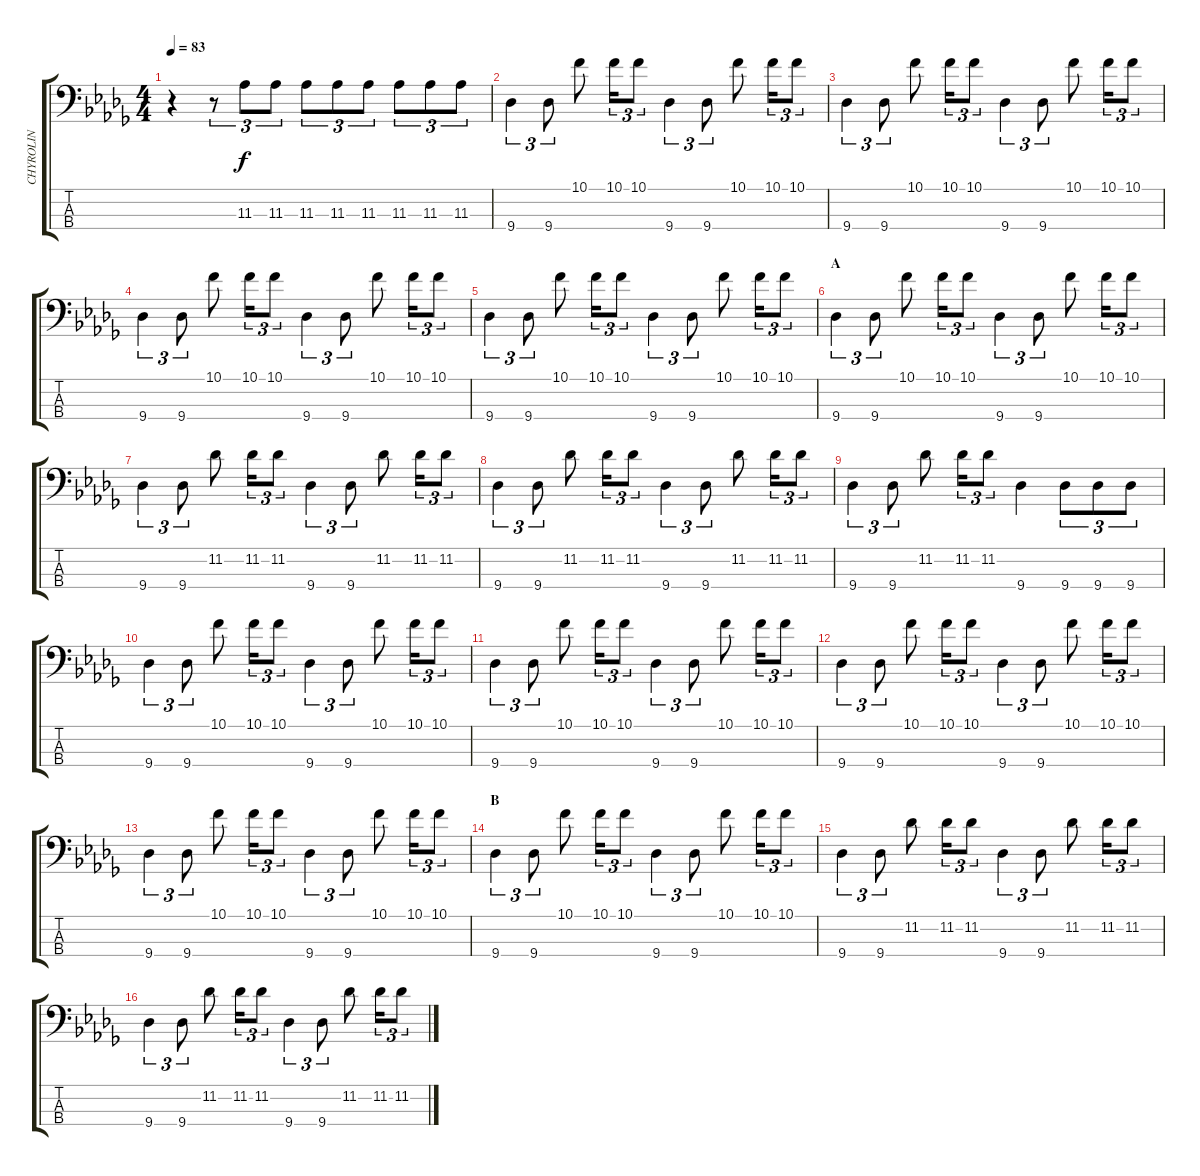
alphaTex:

\track ("CHYROLIN" "CHYROLIN") {instrument electricbassfinger}
\staff {score tabs}
\tuning (G2 D2 A1 E1) {hide}
\ts (4 4)
\tempo 83
\clef f4
\ks db
r.4{dy f} r.8{tu (3 2)} 11.3.8{tu (3 2)} 11.3.8{tu (3 2)} 11.3.8{tu (3 2)} 11.3.8{tu (3 2)} 11.3.8{tu (3 2)} 11.3.8{tu (3 2)} 11.3.8{tu (3 2)} 11.3.8{tu (3 2)} |
9.4.4{tu (3 2)} 9.4.8{tu (3 2)} 10.1.8 10.1.16{tu (3 2)} 10.1.8{tu (3 2)} 9.4.4{tu (3 2)} 9.4.8{tu (3 2)} 10.1.8 10.1.16{tu (3 2)} 10.1.8{tu (3 2)} |
9.4.4{tu (3 2)} 9.4.8{tu (3 2)} 10.1.8 10.1.16{tu (3 2)} 10.1.8{tu (3 2)} 9.4.4{tu (3 2)} 9.4.8{tu (3 2)} 10.1.8 10.1.16{tu (3 2)} 10.1.8{tu (3 2)} |
9.4.4{tu (3 2)} 9.4.8{tu (3 2)} 10.1.8 10.1.16{tu (3 2)} 10.1.8{tu (3 2)} 9.4.4{tu (3 2)} 9.4.8{tu (3 2)} 10.1.8 10.1.16{tu (3 2)} 10.1.8{tu (3 2)} |
9.4.4{tu (3 2)} 9.4.8{tu (3 2)} 10.1.8 10.1.16{tu (3 2)} 10.1.8{tu (3 2)} 9.4.4{tu (3 2)} 9.4.8{tu (3 2)} 10.1.8 10.1.16{tu (3 2)} 10.1.8{tu (3 2)} |
\section ("" "A")
9.4.4{tu (3 2)} 9.4.8{tu (3 2)} 10.1.8 10.1.16{tu (3 2)} 10.1.8{tu (3 2)} 9.4.4{tu (3 2)} 9.4.8{tu (3 2)} 10.1.8 10.1.16{tu (3 2)} 10.1.8{tu (3 2)} |
9.4.4{tu (3 2)} 9.4.8{tu (3 2)} 11.2.8 11.2.16{tu (3 2)} 11.2.8{tu (3 2)} 9.4.4{tu (3 2)} 9.4.8{tu (3 2)} 11.2.8 11.2.16{tu (3 2)} 11.2.8{tu (3 2)} |
9.4.4{tu (3 2)} 9.4.8{tu (3 2)} 11.2.8 11.2.16{tu (3 2)} 11.2.8{tu (3 2)} 9.4.4{tu (3 2)} 9.4.8{tu (3 2)} 11.2.8 11.2.16{tu (3 2)} 11.2.8{tu (3 2)} |
9.4.4{tu (3 2)} 9.4.8{tu (3 2)} 11.2.8 11.2.16{tu (3 2)} 11.2.8{tu (3 2)} 9.4.4 9.4.8{tu (3 2)} 9.4.8{tu (3 2)} 9.4.8{tu (3 2)} |
9.4.4{tu (3 2)} 9.4.8{tu (3 2)} 10.1.8 10.1.16{tu (3 2)} 10.1.8{tu (3 2)} 9.4.4{tu (3 2)} 9.4.8{tu (3 2)} 10.1.8 10.1.16{tu (3 2)} 10.1.8{tu (3 2)} |
9.4.4{tu (3 2)} 9.4.8{tu (3 2)} 10.1.8 10.1.16{tu (3 2)} 10.1.8{tu (3 2)} 9.4.4{tu (3 2)} 9.4.8{tu (3 2)} 10.1.8 10.1.16{tu (3 2)} 10.1.8{tu (3 2)} |
9.4.4{tu (3 2)} 9.4.8{tu (3 2)} 10.1.8 10.1.16{tu (3 2)} 10.1.8{tu (3 2)} 9.4.4{tu (3 2)} 9.4.8{tu (3 2)} 10.1.8 10.1.16{tu (3 2)} 10.1.8{tu (3 2)} |
9.4.4{tu (3 2)} 9.4.8{tu (3 2)} 10.1.8 10.1.16{tu (3 2)} 10.1.8{tu (3 2)} 9.4.4{tu (3 2)} 9.4.8{tu (3 2)} 10.1.8 10.1.16{tu (3 2)} 10.1.8{tu (3 2)} |
\section ("" "B")
9.4.4{tu (3 2)} 9.4.8{tu (3 2)} 10.1.8 10.1.16{tu (3 2)} 10.1.8{tu (3 2)} 9.4.4{tu (3 2)} 9.4.8{tu (3 2)} 10.1.8 10.1.16{tu (3 2)} 10.1.8{tu (3 2)} |
9.4.4{tu (3 2)} 9.4.8{tu (3 2)} 11.2.8 11.2.16{tu (3 2)} 11.2.8{tu (3 2)} 9.4.4{tu (3 2)} 9.4.8{tu (3 2)} 11.2.8 11.2.16{tu (3 2)} 11.2.8{tu (3 2)} |
9.4.4{tu (3 2)} 9.4.8{tu (3 2)} 11.2.8 11.2.16{tu (3 2)} 11.2.8{tu (3 2)} 9.4.4{tu (3 2)} 9.4.8{tu (3 2)} 11.2.8 11.2.16{tu (3 2)} 11.2.8{tu (3 2)}
